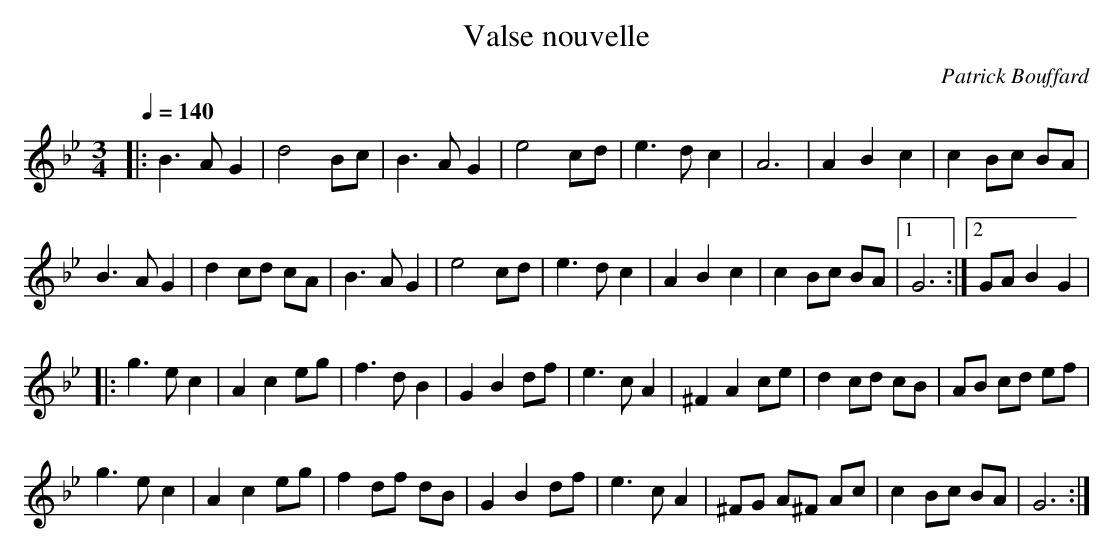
X:1
T:Valse nouvelle
C:Patrick Bouffard
M:3/4
L:1/4
Q:1/4=140
K:Gm
|: B>AG | d2B/c/ | B>AG | e2c/d/ | e>dc | A3 | ABc | cB/c/ B/A/ |
B>AG | dc/d/ c/A/ | B>AG | e2c/d/ | e>dc | ABc | cB/c/ B/A/ |1 G3 :|2 G/A/BG |
|: g>ec | Ace/g/ | f>dB | GBd/f/ | e>cA | ^FAc/e/ | dc/d/ c/B/ | A/B/ c/d/ e/f/ |
g>ec | Ace/g/ | fd/f/ d/B/ | GBd/f/ | e>cA | ^F/G/ A/^F/ A/c/ | cB/c/ B/A/ | G3 :|
